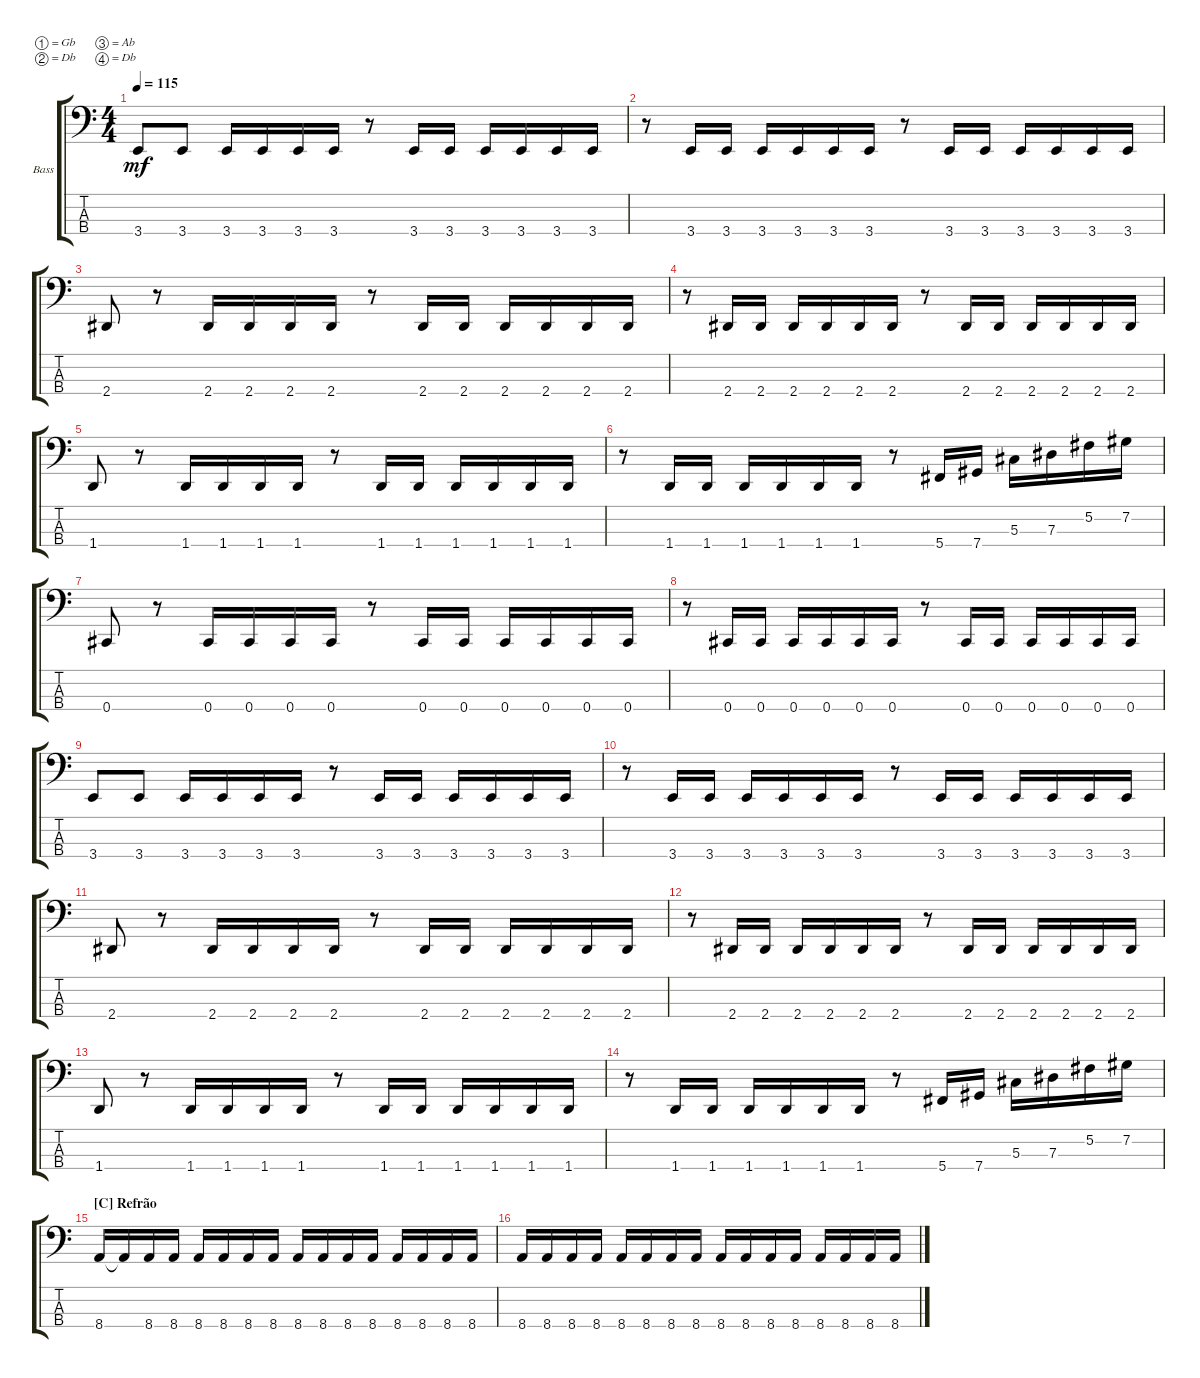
\defaultSystemsLayout 4
\bracketExtendMode groupsimilarinstruments
\firstSystemTrackNameOrientation horizontal
\otherSystemsTrackNameOrientation horizontal
\track ("Bass" "Bass") {multiBarRest instrument electricbassfinger}
\staff {score tabs}
\tuning (Gb2 Db2 Ab1 Db1)
\ts (4 4)
\tempo 115
\clef f4
\ks c
3.4.8{dy mf} 3.4.8 3.4.16 3.4.16 3.4.16 3.4.16 r.8 3.4.16 3.4.16 3.4.16 3.4.16 3.4.16 3.4.16 |
r.8 3.4.16 3.4.16 3.4.16 3.4.16 3.4.16 3.4.16 r.8 3.4.16 3.4.16 3.4.16 3.4.16 3.4.16 3.4.16 |
2.4.8 r.8 2.4.16 2.4.16 2.4.16 2.4.16 r.8 2.4.16 2.4.16 2.4.16 2.4.16 2.4.16 2.4.16 |
r.8 2.4.16 2.4.16 2.4.16 2.4.16 2.4.16 2.4.16 r.8 2.4.16 2.4.16 2.4.16 2.4.16 2.4.16 2.4.16 |
1.4.8 r.8 1.4.16 1.4.16 1.4.16 1.4.16 r.8 1.4.16 1.4.16 1.4.16 1.4.16 1.4.16 1.4.16 |
r.8 1.4.16 1.4.16 1.4.16 1.4.16 1.4.16 1.4.16 r.8 5.4.16 7.4.16 5.3.16 7.3.16 5.2.16 7.2.16 |
0.4.8 r.8 0.4.16 0.4.16 0.4.16 0.4.16 r.8 0.4.16 0.4.16 0.4.16 0.4.16 0.4.16 0.4.16 |
r.8 0.4.16 0.4.16 0.4.16 0.4.16 0.4.16 0.4.16 r.8 0.4.16 0.4.16 0.4.16 0.4.16 0.4.16 0.4.16 |
3.4.8 3.4.8 3.4.16 3.4.16 3.4.16 3.4.16 r.8 3.4.16 3.4.16 3.4.16 3.4.16 3.4.16 3.4.16 |
r.8 3.4.16 3.4.16 3.4.16 3.4.16 3.4.16 3.4.16 r.8 3.4.16 3.4.16 3.4.16 3.4.16 3.4.16 3.4.16 |
2.4.8 r.8 2.4.16 2.4.16 2.4.16 2.4.16 r.8 2.4.16 2.4.16 2.4.16 2.4.16 2.4.16 2.4.16 |
r.8 2.4.16 2.4.16 2.4.16 2.4.16 2.4.16 2.4.16 r.8 2.4.16 2.4.16 2.4.16 2.4.16 2.4.16 2.4.16 |
1.4.8 r.8 1.4.16 1.4.16 1.4.16 1.4.16 r.8 1.4.16 1.4.16 1.4.16 1.4.16 1.4.16 1.4.16 |
r.8 1.4.16 1.4.16 1.4.16 1.4.16 1.4.16 1.4.16 r.8 5.4.16 7.4.16 5.3.16 7.3.16 5.2.16 7.2.16 |
\section ("C" "Refrão")
8.4.16 8.4{t}.16 8.4.16 8.4.16 8.4.16 8.4.16 8.4.16 8.4.16 8.4.16 8.4.16 8.4.16 8.4.16 8.4.16 8.4.16 8.4.16 8.4.16 |
8.4.16 8.4.16 8.4.16 8.4.16 8.4.16 8.4.16 8.4.16 8.4.16 8.4.16 8.4.16 8.4.16 8.4.16 8.4.16 8.4.16 8.4.16 8.4.16
